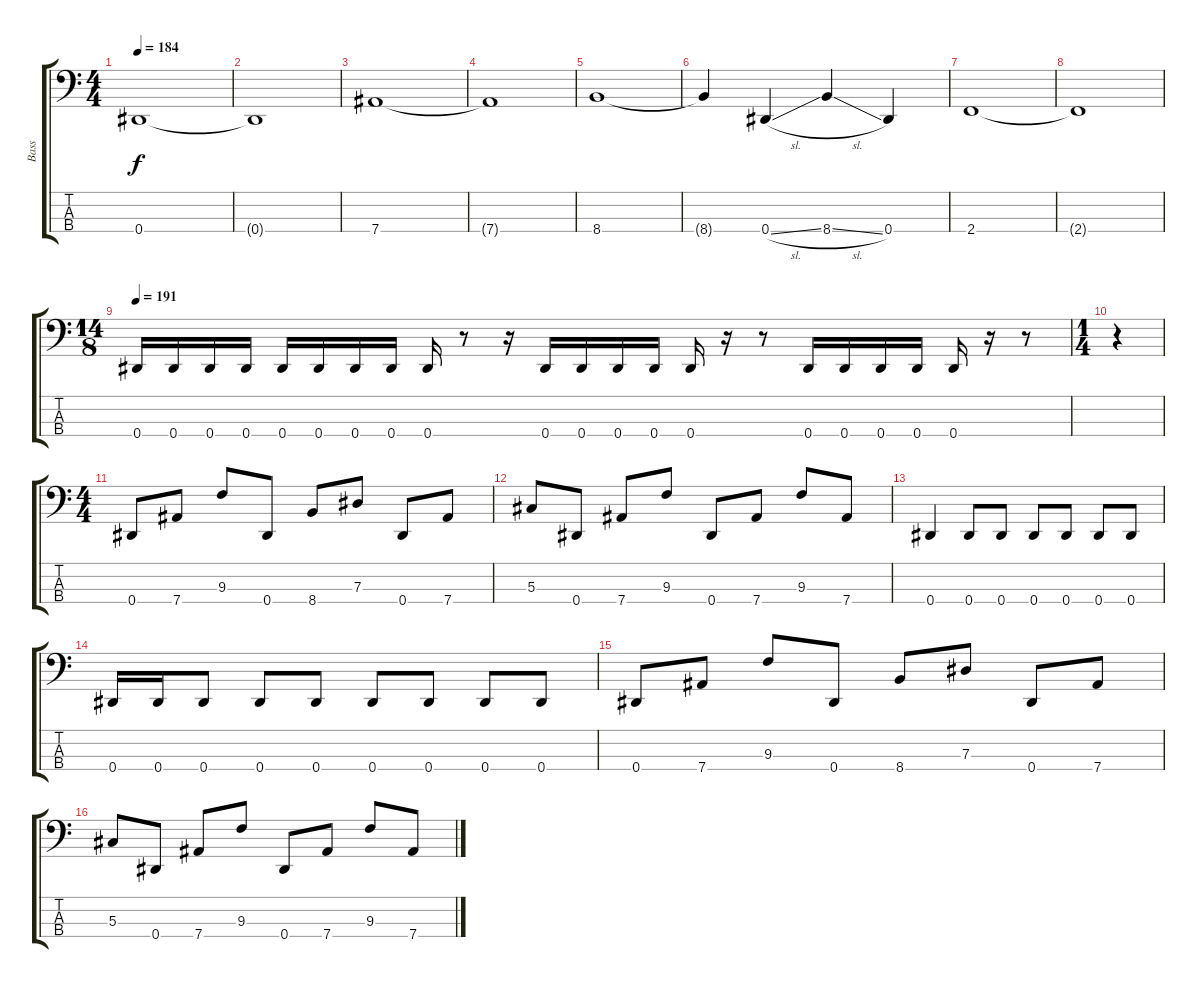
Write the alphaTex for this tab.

\track ("Bass" "Bass") {instrument electricbasspick}
\staff {score tabs}
\tuning (Gb2 Db2 Ab1 Eb1) {hide}
\ts (4 4)
\tempo 184
\clef f4
\ks c
0.4.1{dy f} |
0.4{t}.1 |
7.4.1 |
7.4{t}.1 |
8.4.1 |
8.4{t}.4 0.4{sl}.4 8.4{sl}.4 0.4.4 |
2.4.1 |
2.4{t}.1 |
\ts (14 8)
\tempo 191
0.4.16 0.4.16 0.4.16 0.4.16 0.4.16 0.4.16 0.4.16 0.4.16 0.4.16 r.8 r.16 0.4.16 0.4.16 0.4.16 0.4.16 0.4.16 r.16 r.8 0.4.16 0.4.16 0.4.16 0.4.16 0.4.16 r.16 r.8 |
\ts (1 4)
r.4 |
\ts (4 4)
0.4.8 7.4.8 9.3.8 0.4.8 8.4.8 7.3.8 0.4.8 7.4.8 |
5.3.8 0.4.8 7.4.8 9.3.8 0.4.8 7.4.8 9.3.8 7.4.8 |
0.4.4 0.4.8 0.4.8 0.4.8 0.4.8 0.4.8 0.4.8 |
0.4.16 0.4.16 0.4.8 0.4.8 0.4.8 0.4.8 0.4.8 0.4.8 0.4.8 |
0.4.8 7.4.8 9.3.8 0.4.8 8.4.8 7.3.8 0.4.8 7.4.8 |
5.3.8 0.4.8 7.4.8 9.3.8 0.4.8 7.4.8 9.3.8 7.4.8
